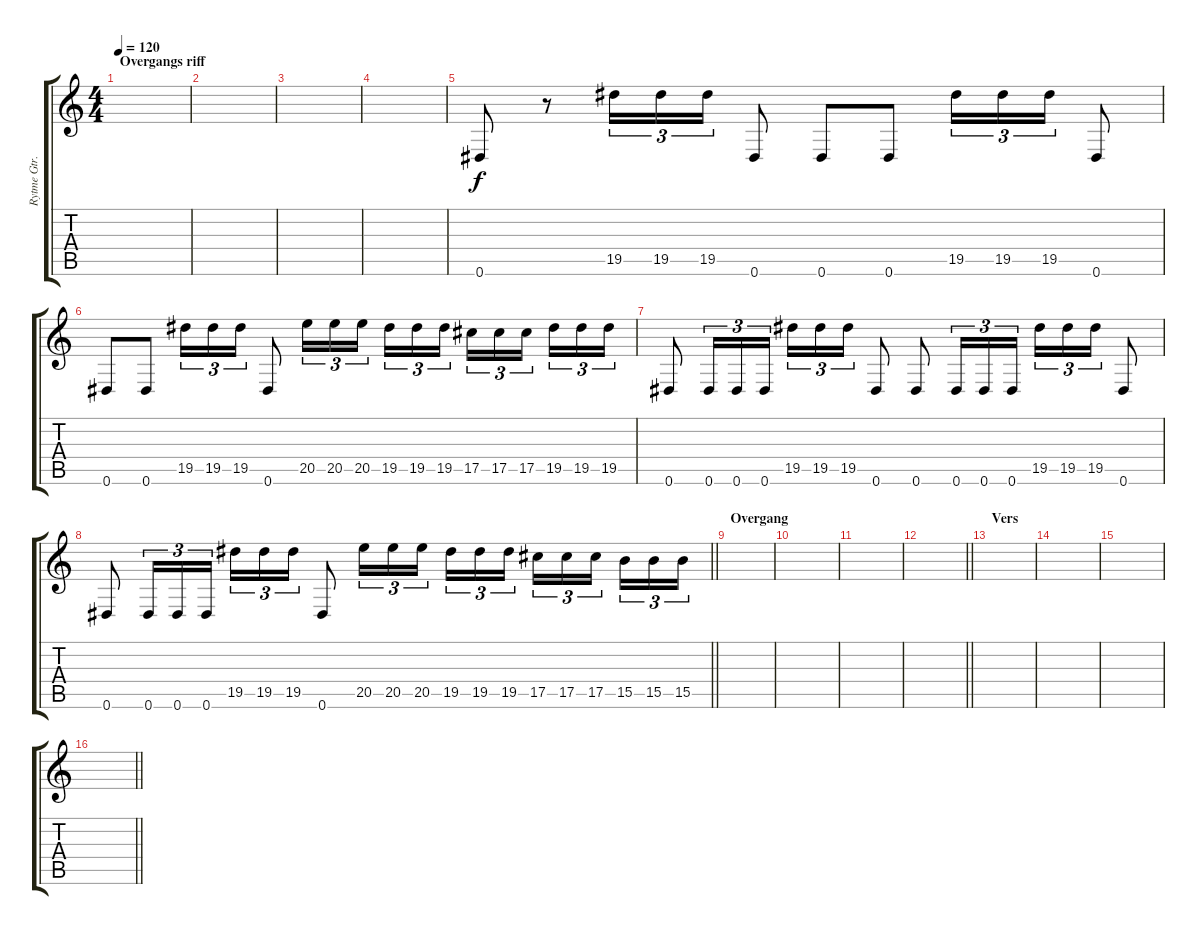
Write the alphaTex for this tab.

\track ("Rytme Gtr. 2" "Rytme Gtr.") {instrument distortionguitar}
\staff {score tabs}
\tuning (Eb4 Bb3 Gb3 Db3 Ab2 Eb2) {hide}
\ts (4 4)
\section ("" "Overgangs riff")
\tempo 120
\clef g2
\ks c
|
|
|
|
0.6.8 r.8 19.5.16{tu (3 2)} 19.5.16{tu (3 2)} 19.5.16{tu (3 2)} 0.6.8 0.6.8 0.6.8 19.5.16{tu (3 2)} 19.5.16{tu (3 2)} 19.5.16{tu (3 2)} 0.6.8 |
0.6.8 0.6.8 19.5.16{tu (3 2)} 19.5.16{tu (3 2)} 19.5.16{tu (3 2)} 0.6.8 20.5.16{tu (3 2)} 20.5.16{tu (3 2)} 20.5.16{tu (3 2) beam splitsecondary} 19.5.16{tu (3 2)} 19.5.16{tu (3 2)} 19.5.16{tu (3 2)} 17.5.16{tu (3 2)} 17.5.16{tu (3 2)} 17.5.16{tu (3 2) beam splitsecondary} 19.5.16{tu (3 2)} 19.5.16{tu (3 2)} 19.5.16{tu (3 2)} |
0.6.8 0.6.16{tu (3 2)} 0.6.16{tu (3 2)} 0.6.16{tu (3 2)} 19.5.16{tu (3 2)} 19.5.16{tu (3 2)} 19.5.16{tu (3 2)} 0.6.8 0.6.8 0.6.16{tu (3 2)} 0.6.16{tu (3 2)} 0.6.16{tu (3 2)} 19.5.16{tu (3 2)} 19.5.16{tu (3 2)} 19.5.16{tu (3 2)} 0.6.8 |
\barLineRight lightlight
0.6.8 0.6.16{tu (3 2)} 0.6.16{tu (3 2)} 0.6.16{tu (3 2)} 19.5.16{tu (3 2)} 19.5.16{tu (3 2)} 19.5.16{tu (3 2)} 0.6.8 20.5.16{tu (3 2)} 20.5.16{tu (3 2)} 20.5.16{tu (3 2) beam splitsecondary} 19.5.16{tu (3 2)} 19.5.16{tu (3 2)} 19.5.16{tu (3 2)} 17.5.16{tu (3 2)} 17.5.16{tu (3 2)} 17.5.16{tu (3 2) beam splitsecondary} 15.5.16{tu (3 2)} 15.5.16{tu (3 2)} 15.5.16{tu (3 2)} |
\section ("" "Overgang")
|
|
|
\barLineRight lightlight
|
\section ("" "Vers")
|
|
|
\barLineRight lightlight
